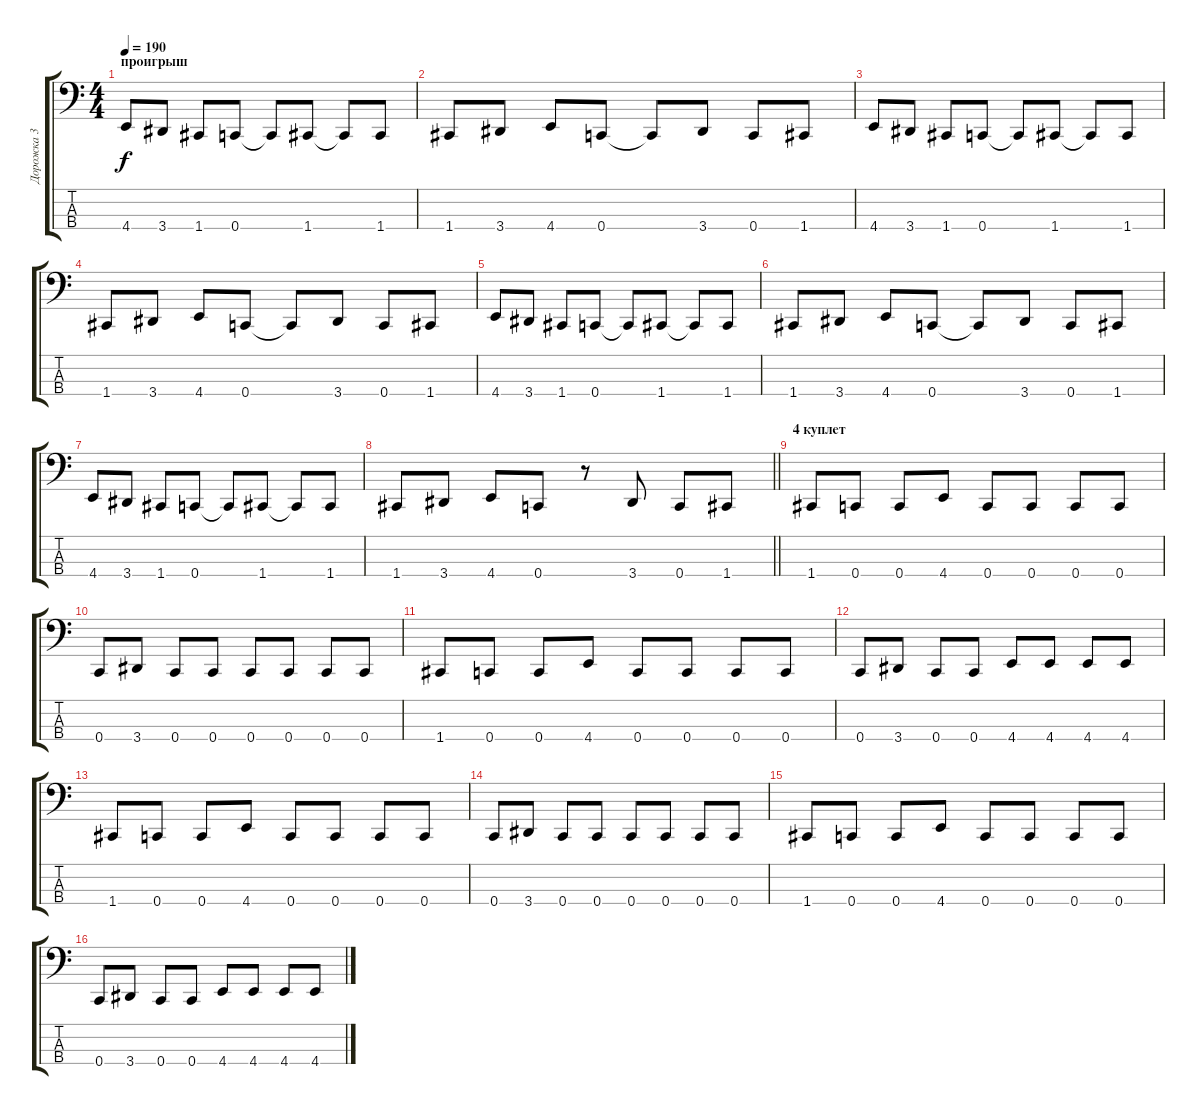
\track ("Дорожка 3" "Дорожка 3") {instrument slapbass1}
\staff {score tabs}
\tuning (F2 C2 G1 C1) {hide}
\ts (4 4)
\section ("" "проигрыш")
\tempo 190
\clef f4
\ks c
4.4.8{dy f} 3.4.8 1.4.8 0.4.8 0.4{t}.8 1.4.8 1.4{t}.8 1.4.8 |
1.4.8 3.4.8 4.4.8 0.4.8 0.4{t}.8 3.4.8 0.4.8 1.4.8 |
4.4.8 3.4.8 1.4.8 0.4.8 0.4{t}.8 1.4.8 1.4{t}.8 1.4.8 |
1.4.8 3.4.8 4.4.8 0.4.8 0.4{t}.8 3.4.8 0.4.8 1.4.8 |
4.4.8 3.4.8 1.4.8 0.4.8 0.4{t}.8 1.4.8 1.4{t}.8 1.4.8 |
1.4.8 3.4.8 4.4.8 0.4.8 0.4{t}.8 3.4.8 0.4.8 1.4.8 |
4.4.8 3.4.8 1.4.8 0.4.8 0.4{t}.8 1.4.8 1.4{t}.8 1.4.8 |
\barLineRight lightlight
1.4.8 3.4.8 4.4.8 0.4.8 r.8 3.4.8 0.4.8 1.4.8 |
\section ("" "4 куплет")
1.4.8 0.4.8 0.4.8 4.4.8 0.4.8 0.4.8 0.4.8 0.4.8 |
0.4.8 3.4.8 0.4.8 0.4.8 0.4.8 0.4.8 0.4.8 0.4.8 |
1.4.8 0.4.8 0.4.8 4.4.8 0.4.8 0.4.8 0.4.8 0.4.8 |
0.4.8 3.4.8 0.4.8 0.4.8 4.4.8 4.4.8 4.4.8 4.4.8 |
1.4.8 0.4.8 0.4.8 4.4.8 0.4.8 0.4.8 0.4.8 0.4.8 |
0.4.8 3.4.8 0.4.8 0.4.8 0.4.8 0.4.8 0.4.8 0.4.8 |
1.4.8 0.4.8 0.4.8 4.4.8 0.4.8 0.4.8 0.4.8 0.4.8 |
0.4.8 3.4.8 0.4.8 0.4.8 4.4.8 4.4.8 4.4.8 4.4.8
